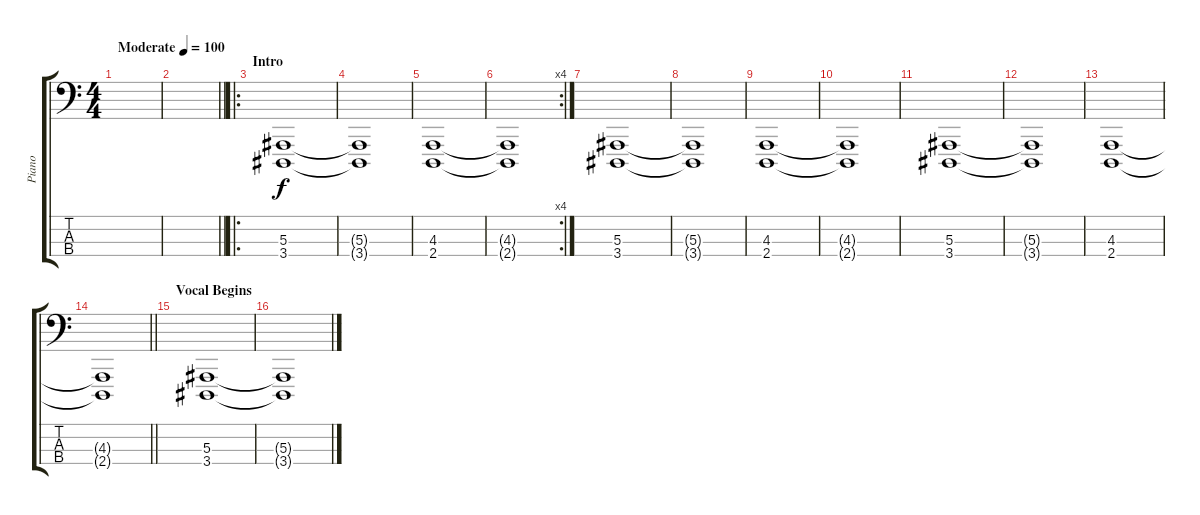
\track ("Piano" "Piano") {instrument acousticgrandpiano}
\staff {score tabs}
\tuning (Eb2 Bb1 F1 C1) {hide}
\ts (4 4)
\tempo (100 "Moderate")
\clef f4
\ks c
|
\barLineRight lightlight
|
\ro
\section ("" "Intro")
(5.3 3.4).1 |
(5.3{t} 3.4{t}).1 |
(4.3 2.4).1 |
\rc 4
(4.3{t} 2.4{t}).1 |
(5.3 3.4).1 |
(5.3{t} 3.4{t}).1 |
(4.3 2.4).1 |
(4.3{t} 2.4{t}).1 |
(5.3 3.4).1 |
(5.3{t} 3.4{t}).1 |
(4.3 2.4).1 |
\barLineRight lightlight
(4.3{t} 2.4{t}).1 |
\section ("" "Vocal Begins")
(5.3 3.4).1 |
(5.3{t} 3.4{t}).1
